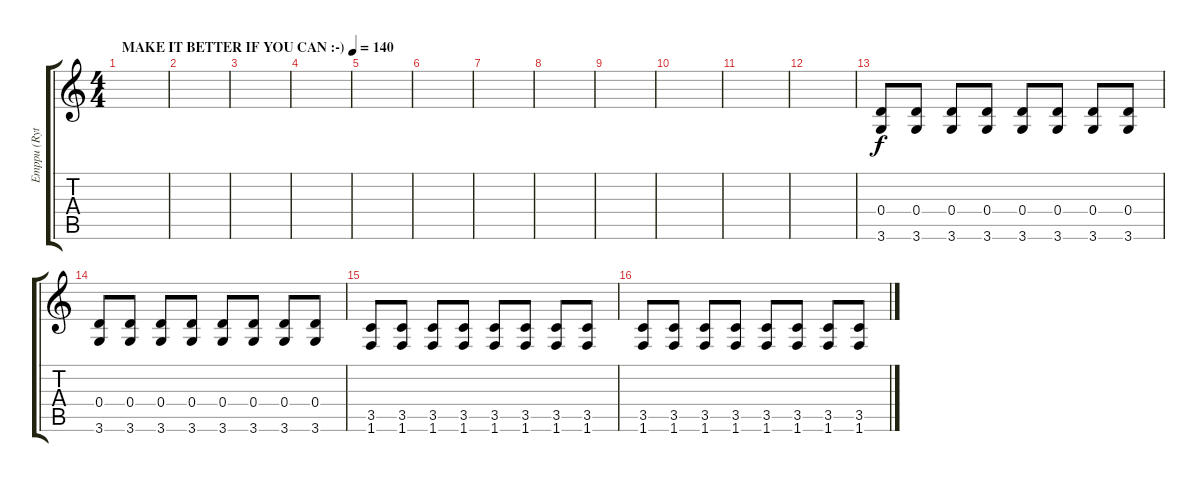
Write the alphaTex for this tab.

\track ("Emppu (Rythmique)" "Emppu (Ryt") {instrument distortionguitar}
\staff {score tabs}
\tuning (E4 B3 G3 D3 A2 E2) {hide}
\ts (4 4)
\tempo (140 "MAKE IT BETTER IF YOU CAN :-)")
\clef g2
\ks c
|
|
|
|
|
|
|
|
|
|
|
|
(0.4 3.6).8 (0.4 3.6).8 (0.4 3.6).8 (0.4 3.6).8 (0.4 3.6).8 (0.4 3.6).8 (0.4 3.6).8 (0.4 3.6).8 |
(0.4 3.6).8 (0.4 3.6).8 (0.4 3.6).8 (0.4 3.6).8 (0.4 3.6).8 (0.4 3.6).8 (0.4 3.6).8 (0.4 3.6).8 |
(3.5 1.6).8 (3.5 1.6).8 (3.5 1.6).8 (3.5 1.6).8 (3.5 1.6).8 (3.5 1.6).8 (3.5 1.6).8 (3.5 1.6).8 |
(3.5 1.6).8 (3.5 1.6).8 (3.5 1.6).8 (3.5 1.6).8 (3.5 1.6).8 (3.5 1.6).8 (3.5 1.6).8 (3.5 1.6).8
